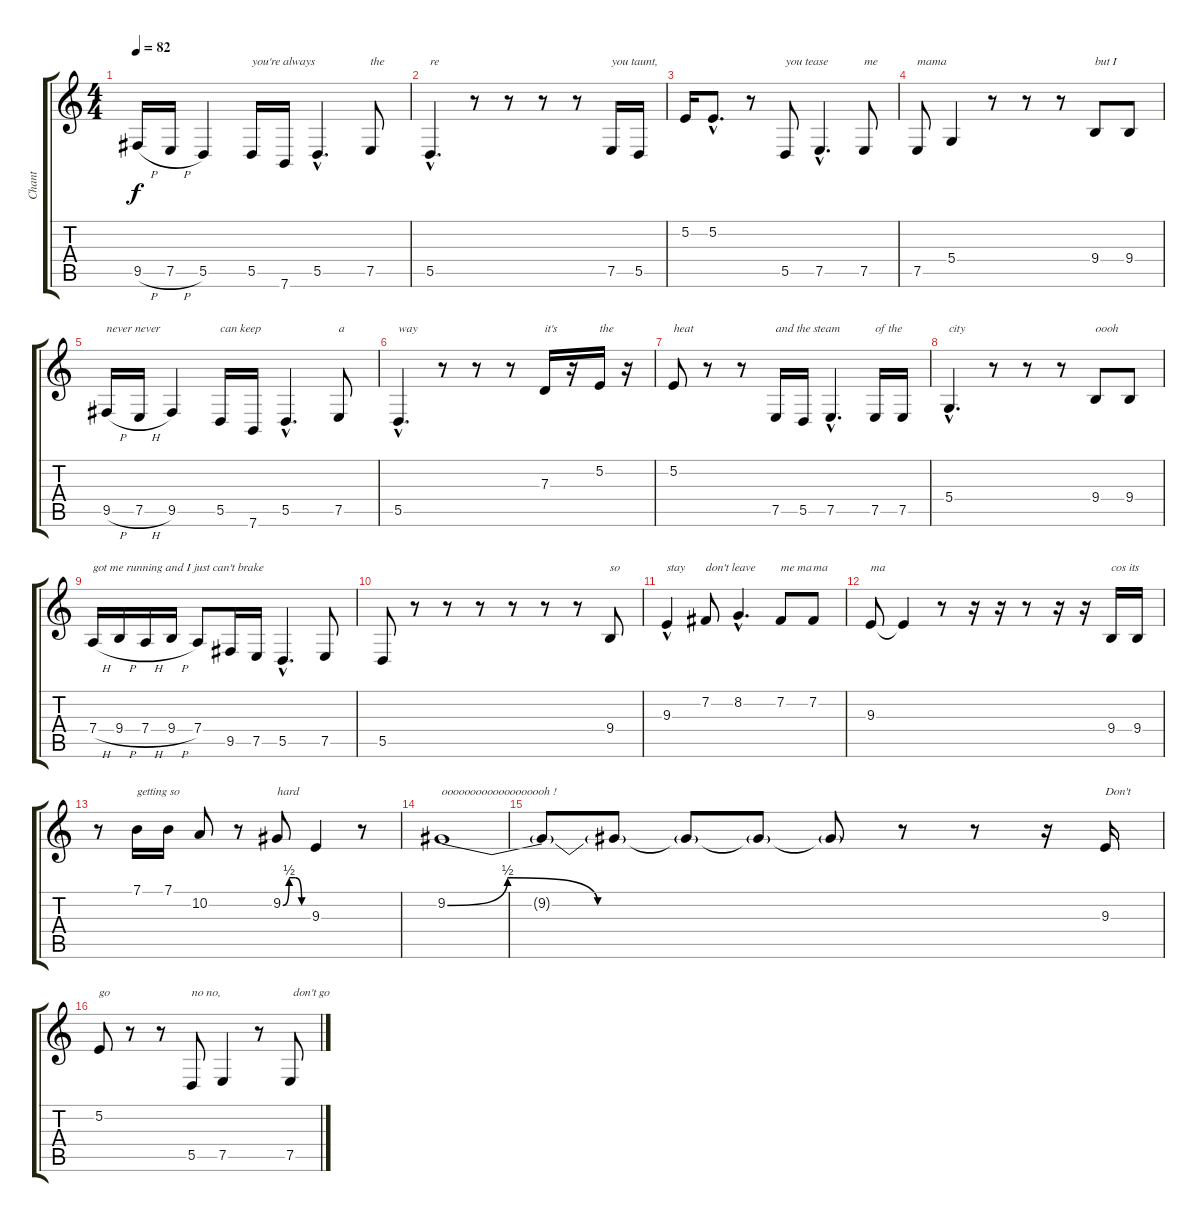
\track ("Chant" "Chant") {instrument lead8bassandlead}
\staff {score tabs}
\tuning (E4 B3 G3 D3 A2 E2) {hide}
\ts (4 4)
\tempo 82
\clef g2
\ks c
9.5{h}.16{dy f} 7.5{h}.16 5.5.4 5.5.16{txt "you're always "} 7.6.16 5.5{hac}.4{d} 7.5.8{txt "the"} |
5.5{hac}.4{d txt "re"} r.8 r.8 r.8 r.8 7.5.16{txt "you taunt, "} 5.5.16 |
5.2.16 5.2{hac}.8{d} r.8 5.5.8{txt "you tease "} 7.5{hac}.4{d} 7.5.8{txt "me"} |
7.5.8{txt "mama"} 5.4.4 r.8 r.8 r.8 9.4.8{txt "but I "} 9.4.8 |
9.5{h}.16{txt "never never "} 7.5{h}.16 9.5.4 5.5.16{txt "can keep "} 7.6.16 5.5{hac}.4{d} 7.5.8{txt "a"} |
5.5{hac}.4{d txt "way"} r.8 r.8 r.8 7.3.16{txt "it's "} r.16 5.2.16{txt "the"} r.16 |
5.2.8{txt "heat"} r.8 r.8 7.5.16{txt "and the steam "} 5.5.16 7.5{hac}.4{d} 7.5.16{txt "of the "} 7.5.16 |
5.4{hac}.4{d txt "city"} r.8 r.8 r.8 9.4.8{txt "oooh"} 9.4.8 |
7.4{h}.16{txt "got me running and I just can't brake"} 9.4{h}.16 7.4{h}.16 9.4{h}.16 7.4.8 9.5.16 7.5.16 5.5{hac}.4{d} 7.5.8 |
5.5.8 r.8 r.8 r.8 r.8 r.8 r.8 9.4.8{txt "so "} |
9.3{hac}.4{txt "stay "} 7.2.8{txt "don't leave "} 8.2{hac}.4{d} 7.2.8{txt "me ma"} 7.2.8{txt "ma"} |
9.3.8{txt "ma"} 9.3{t}.4 r.8 r.16 r.16 r.8 r.16 r.16 9.4.16{txt "cos its"} 9.4.16 |
r.8 7.1.16{txt "getting so"} 7.1.16 10.2.8 r.8 9.2{be (custom 0 0 15 2 30 2 45 0 60 0)}.8{txt "hard"} 9.3.4 r.8 |
9.2{be (custom 0 0 8 2 20 0 60 0)}.1{txt "ooooooooooooooooooh !"} |
9.2{t}.8 9.2{t}.8 9.2{t}.8 9.2{t}.8 9.2{t}.8 r.8 r.8 r.16 9.3.16{txt "Don't"} |
5.2.8{txt "go"} r.8 r.8 5.5.8{txt "no no,"} 7.5.4 r.8 7.5.8{txt " don't go"}
